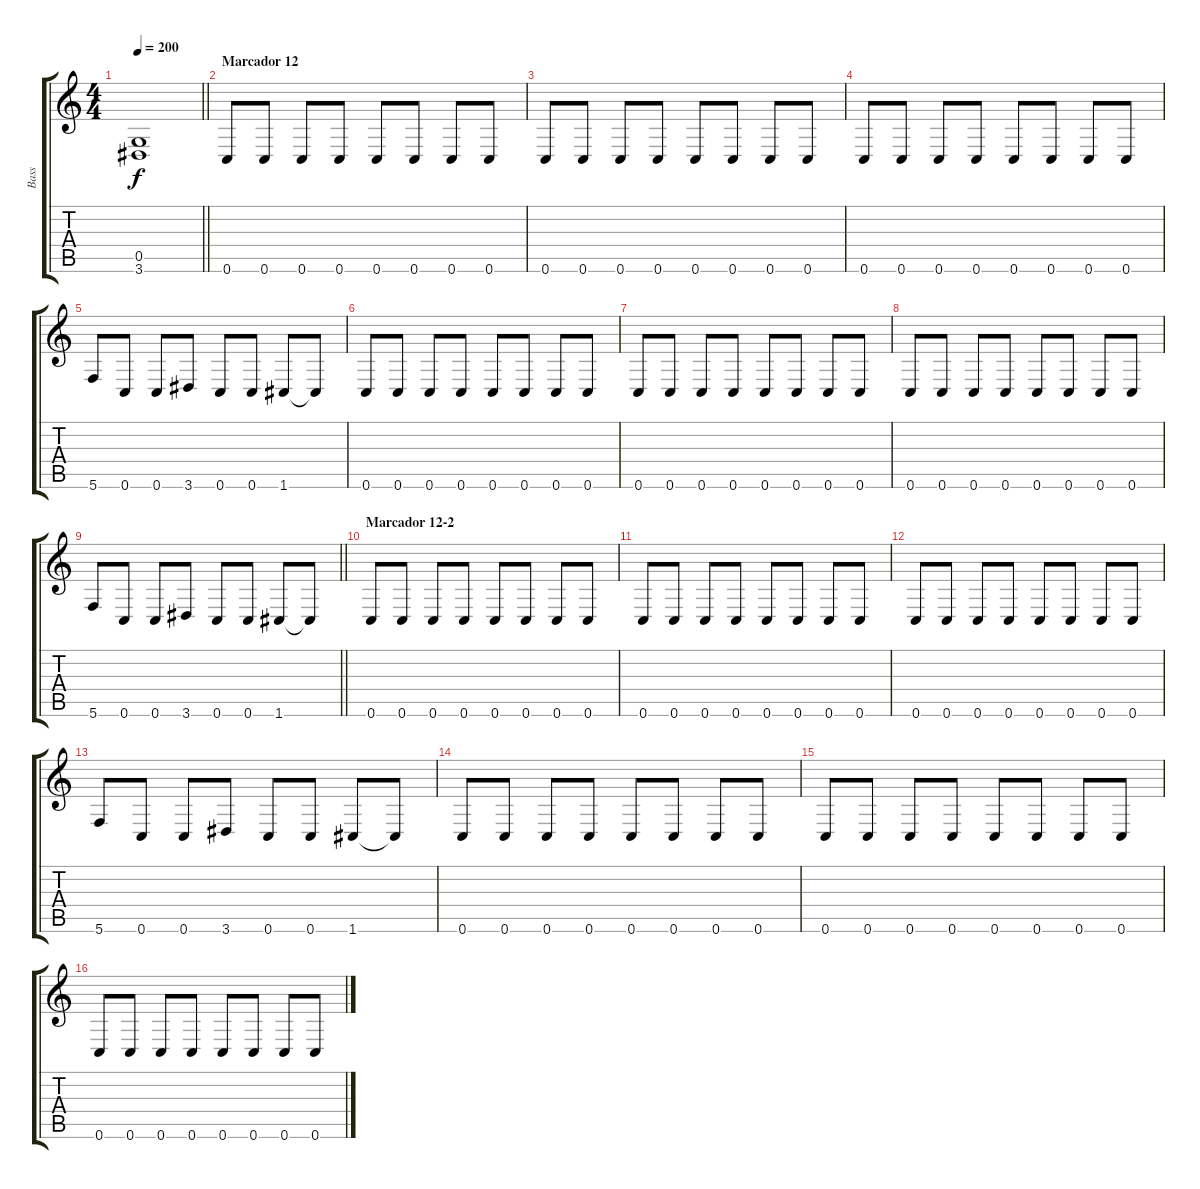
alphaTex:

\track ("Bass" "Bass") {instrument electricbassfinger}
\staff {score tabs}
\tuning (D4 A3 F3 C3 G2 C2) {hide}
\ts (4 4)
\tempo 200
\clef g2
\barLineRight lightlight
\ks c
(0.5 3.6{t}).1{dy f} |
\section ("" "Marcador 12")
0.6.8 0.6.8 0.6.8 0.6.8 0.6.8 0.6.8 0.6.8 0.6.8 |
0.6.8 0.6.8 0.6.8 0.6.8 0.6.8 0.6.8 0.6.8 0.6.8 |
0.6.8 0.6.8 0.6.8 0.6.8 0.6.8 0.6.8 0.6.8 0.6.8 |
5.6.8 0.6.8 0.6.8 3.6.8 0.6.8 0.6.8 1.6.8 1.6{t}.8 |
0.6.8 0.6.8 0.6.8 0.6.8 0.6.8 0.6.8 0.6.8 0.6.8 |
0.6.8 0.6.8 0.6.8 0.6.8 0.6.8 0.6.8 0.6.8 0.6.8 |
0.6.8 0.6.8 0.6.8 0.6.8 0.6.8 0.6.8 0.6.8 0.6.8 |
\barLineRight lightlight
5.6.8 0.6.8 0.6.8 3.6.8 0.6.8 0.6.8 1.6.8 1.6{t}.8 |
\section ("" "Marcador 12-2")
0.6.8 0.6.8 0.6.8 0.6.8 0.6.8 0.6.8 0.6.8 0.6.8 |
0.6.8 0.6.8 0.6.8 0.6.8 0.6.8 0.6.8 0.6.8 0.6.8 |
0.6.8 0.6.8 0.6.8 0.6.8 0.6.8 0.6.8 0.6.8 0.6.8 |
5.6.8 0.6.8 0.6.8 3.6.8 0.6.8 0.6.8 1.6.8 1.6{t}.8 |
0.6.8 0.6.8 0.6.8 0.6.8 0.6.8 0.6.8 0.6.8 0.6.8 |
0.6.8 0.6.8 0.6.8 0.6.8 0.6.8 0.6.8 0.6.8 0.6.8 |
0.6.8 0.6.8 0.6.8 0.6.8 0.6.8 0.6.8 0.6.8 0.6.8
